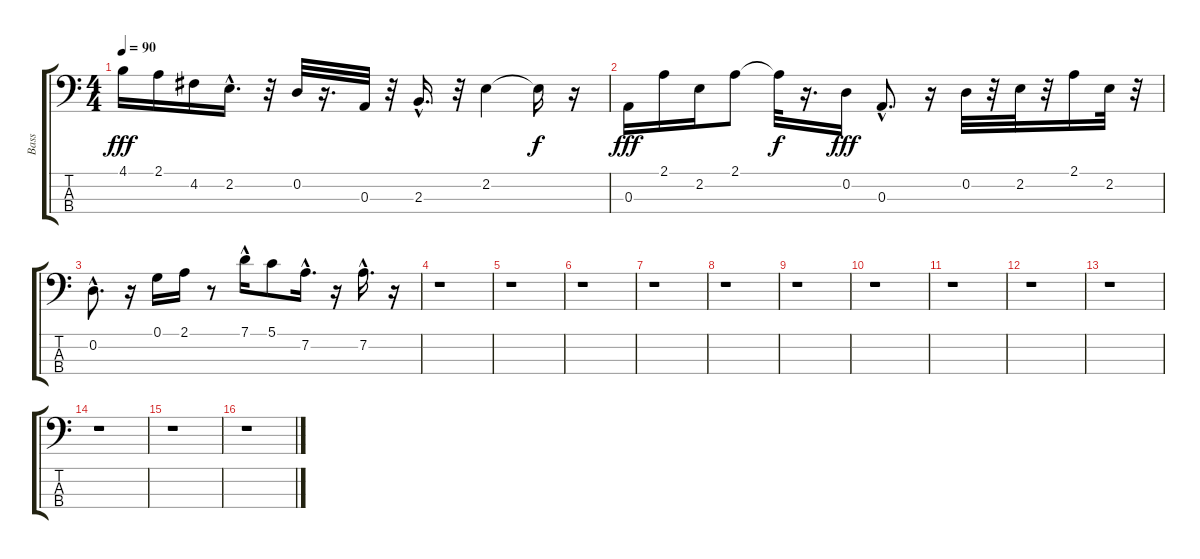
\track ("Bass" "Bass") {instrument electricbasspick}
\staff {score tabs}
\tuning (G2 D2 A1 E1) {hide}
\ts (4 4)
\tempo 90
\clef f4
\ks c
4.1.16{dy fff} 2.1.16 4.2.16 2.2{hac}.16{d} r.32 0.2.32 r.16{d} 0.3.32 r.32 2.3{hac}.16{d} r.32 2.2.4 2.2{t}.16{dy f} r.16 |
0.3.16{dy fff} 2.1.16 2.2.16 2.1.8 2.1{t}.32{dy f} r.16{d} 0.2.16{dy fff} 0.3{hac}.8{d} r.16 0.2.32 r.32 2.2.32 r.32 2.1.16 2.2.32 r.32 |
0.2{hac}.8{d} r.16 0.1.16 2.1.16 r.8 7.1{hac}.16 5.1.8 7.2{hac}.16{d} r.16 7.2{hac}.16{d} r.16 |
r.1 |
r.1 |
r.1 |
r.1 |
r.1 |
r.1 |
r.1 |
r.1 |
r.1 |
r.1 |
r.1 |
r.1 |
r.1
